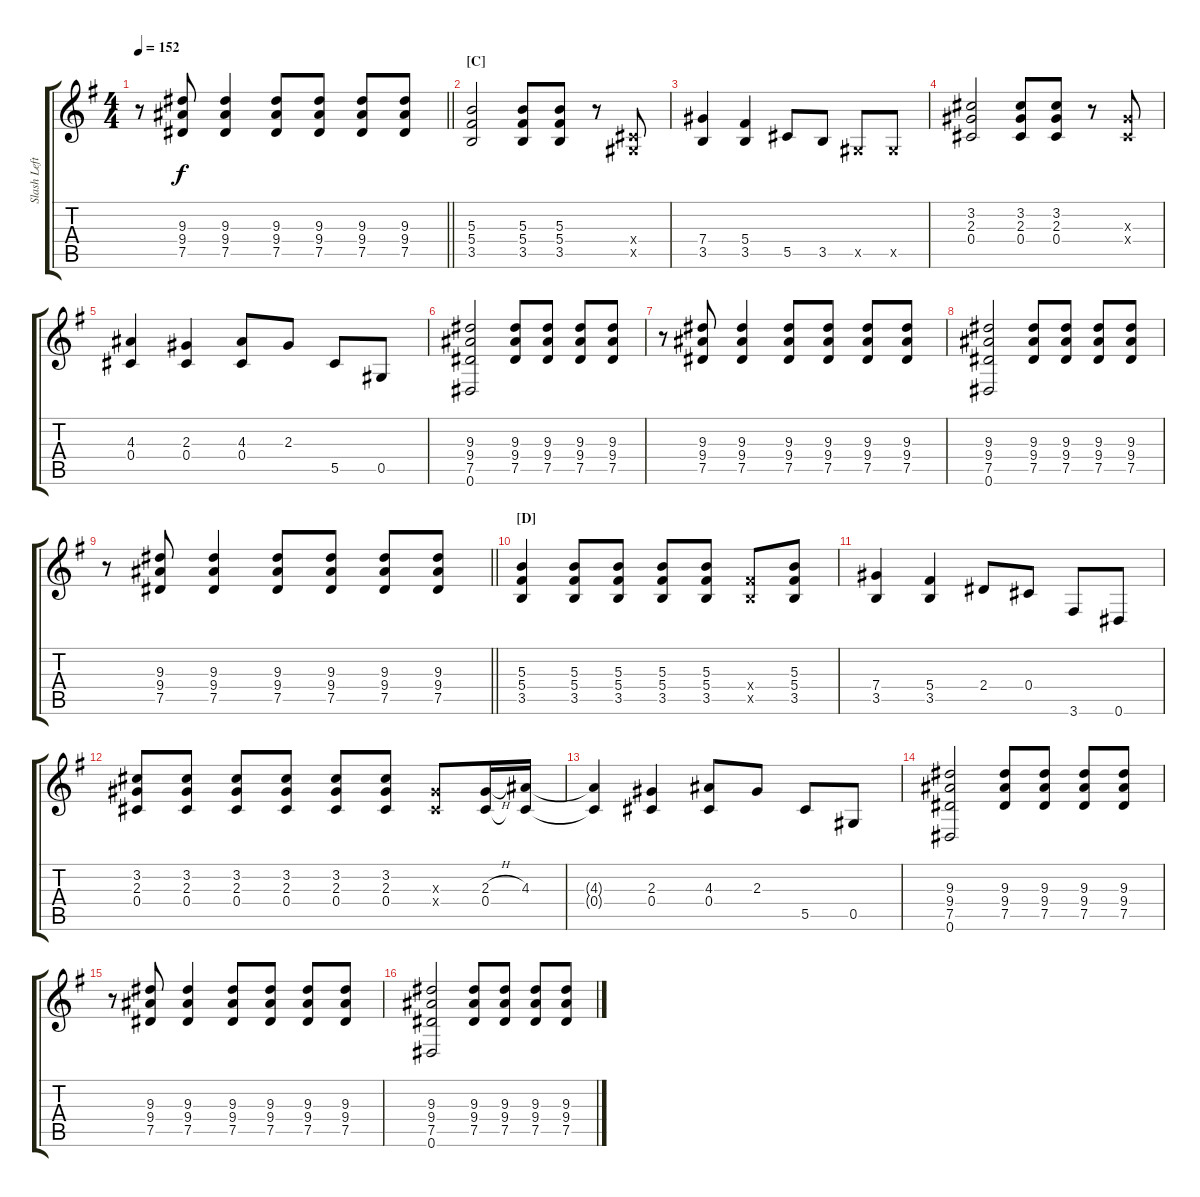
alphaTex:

\track ("Slash Left" "Slash Left") {instrument overdrivenguitar}
\staff {score tabs}
\tuning (Eb4 Bb3 Gb3 Db3 Ab2 Eb2) {hide}
\ts (4 4)
\tempo 152
\clef g2
\barLineRight lightlight
\ks eminor
r.8{dy f} (9.3 9.4 7.5).8 (9.3 9.4 7.5).4 (9.3 9.4 7.5).8 (9.3 9.4 7.5).8 (9.3 9.4 7.5).8 (9.3 9.4 7.5).8 |
\section ("" "[C]")
(5.3 5.4 3.5).2 (5.3 5.4 3.5).8 (5.3 5.4 3.5).8 r.8 (0.4{x} 0.5{x}).8 |
(7.4 3.5).4 (5.4 3.5).4 5.5.8 3.5.8 0.5{x}.8 0.5{x}.8 |
(3.2 2.3 0.4).2 (3.2 2.3 0.4).8 (3.2 2.3 0.4).8 r.8 (2.3{x} 0.4{x}).8 |
(4.3 0.4).4 (2.3 0.4).4 (4.3 0.4).8 2.3.8 5.5.8 0.5.8 |
(9.3 9.4 7.5 0.6).2 (9.3 9.4 7.5).8 (9.3 9.4 7.5).8 (9.3 9.4 7.5).8 (9.3 9.4 7.5).8 |
r.8 (9.3 9.4 7.5).8 (9.3 9.4 7.5).4 (9.3 9.4 7.5).8 (9.3 9.4 7.5).8 (9.3 9.4 7.5).8 (9.3 9.4 7.5).8 |
(9.3 9.4 7.5 0.6).2 (9.3 9.4 7.5).8 (9.3 9.4 7.5).8 (9.3 9.4 7.5).8 (9.3 9.4 7.5).8 |
\barLineRight lightlight
r.8 (9.3 9.4 7.5).8 (9.3 9.4 7.5).4 (9.3 9.4 7.5).8 (9.3 9.4 7.5).8 (9.3 9.4 7.5).8 (9.3 9.4 7.5).8 |
\section ("" "[D]")
(5.3 5.4 3.5).4 (5.3 5.4 3.5).8 (5.3 5.4 3.5).8 (5.3 5.4 3.5).8 (5.3 5.4 3.5).8 (5.4{x} 3.5{x}).8 (5.3 5.4 3.5).8 |
(7.4 3.5).4 (5.4 3.5).4 2.4.8 0.4.8 3.6.8 0.6.8 |
(3.2 2.3 0.4).8 (3.2 2.3 0.4).8 (3.2 2.3 0.4).8 (3.2 2.3 0.4).8 (3.2 2.3 0.4).8 (3.2 2.3 0.4).8 (2.3{x} 0.4{x}).8 (2.3{h} 0.4).16 (4.3 0.4{t}).16 |
(4.3{t} 0.4{t}).4 (2.3 0.4).4 (4.3 0.4).8 2.3.8 5.5.8 0.5.8 |
(9.3 9.4 7.5 0.6).2 (9.3 9.4 7.5).8 (9.3 9.4 7.5).8 (9.3 9.4 7.5).8 (9.3 9.4 7.5).8 |
r.8 (9.3 9.4 7.5).8 (9.3 9.4 7.5).4 (9.3 9.4 7.5).8 (9.3 9.4 7.5).8 (9.3 9.4 7.5).8 (9.3 9.4 7.5).8 |
(9.3 9.4 7.5 0.6).2 (9.3 9.4 7.5).8 (9.3 9.4 7.5).8 (9.3 9.4 7.5).8 (9.3 9.4 7.5).8
